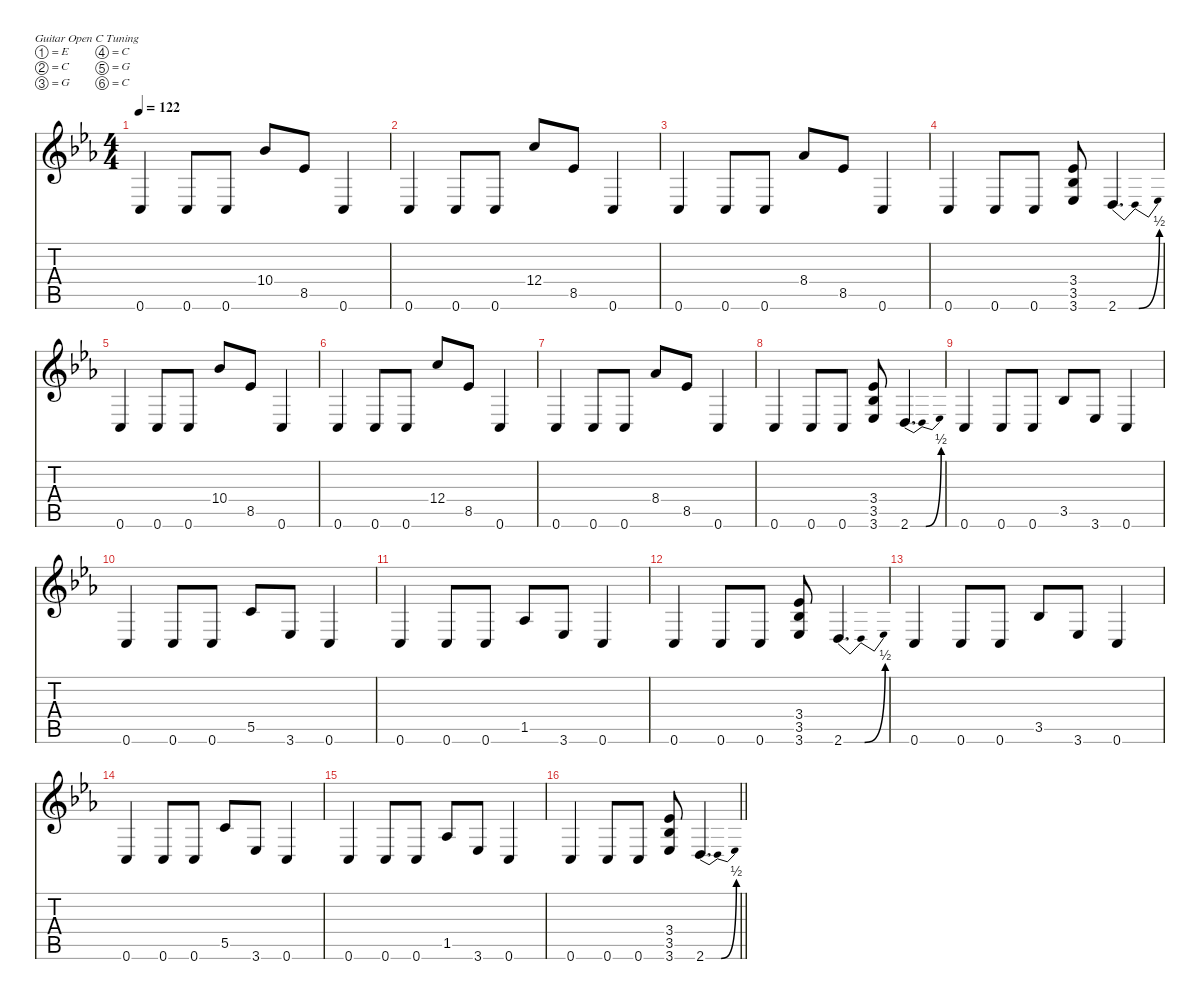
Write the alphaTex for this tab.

\defaultSystemsLayout 4
\hideDynamics
\bracketExtendMode nobrackets
\singleTrackTrackNamePolicy hidden
\multiTrackTrackNamePolicy hidden
\firstSystemTrackNameMode fullname
\firstSystemTrackNameOrientation horizontal
\otherSystemsTrackNameOrientation horizontal
\track ("Guitar 1" "dist.guit.") {instrument distortionguitar}
\staff {score tabs}
\tuning (E4 C4 G3 C3 G2 C2)
\ts (4 4)
\tempo 122
\clef g2
\ks cminor
0.6{acc forcenatural}.4{dy f beam Up} 0.6{acc forcenatural}.8{beam Up} 0.6{acc forcenatural}.8{beam Up} 10.4{acc b}.8{beam Up} 8.5{acc b}.8{beam Up} 0.6{acc forcenatural}.4{beam Up} |
0.6{acc forcenatural}.4{beam Up} 0.6{acc forcenatural}.8{beam Up} 0.6{acc forcenatural}.8{beam Up} 12.4{acc forcenatural}.8{beam Up} 8.5{acc b}.8{beam Up} 0.6{acc forcenatural}.4{beam Up} |
0.6{acc forcenatural}.4{beam Up} 0.6{acc forcenatural}.8{beam Up} 0.6{acc forcenatural}.8{beam Up} 8.4{acc b}.8{beam Up} 8.5{acc b}.8{beam Up} 0.6{acc forcenatural}.4{beam Up} |
0.6{acc forcenatural}.4{beam Up} 0.6{acc forcenatural}.8{beam Up} 0.6{acc forcenatural}.8{beam Up} (3.4{acc b} 3.5{acc b} 3.6{acc b}).8{beam Up} 2.6{be (bendrelease 0 0 30 2 30 2 15 0) acc forcenatural}.4{d beam Up} |
0.6{acc forcenatural}.4{beam Up} 0.6{acc forcenatural}.8{beam Up} 0.6{acc forcenatural}.8{beam Up} 10.4{acc b}.8{beam Up} 8.5{acc b}.8{beam Up} 0.6{acc forcenatural}.4{beam Up} |
0.6{acc forcenatural}.4{beam Up} 0.6{acc forcenatural}.8{beam Up} 0.6{acc forcenatural}.8{beam Up} 12.4{acc forcenatural}.8{beam Up} 8.5{acc b}.8{beam Up} 0.6{acc forcenatural}.4{beam Up} |
0.6{acc forcenatural}.4{beam Up} 0.6{acc forcenatural}.8{beam Up} 0.6{acc forcenatural}.8{beam Up} 8.4{acc b}.8{beam Up} 8.5{acc b}.8{beam Up} 0.6{acc forcenatural}.4{beam Up} |
0.6{acc forcenatural}.4{beam Up} 0.6{acc forcenatural}.8{beam Up} 0.6{acc forcenatural}.8{beam Up} (3.4{acc b} 3.5{acc b} 3.6{acc b}).8{beam Up} 2.6{be (bendrelease 0 0 30 2 30 2 15 0) acc forcenatural}.4{d beam Up} |
0.6{acc forcenatural}.4{beam Up} 0.6{acc forcenatural}.8{beam Up} 0.6{acc forcenatural}.8{beam Up} 3.5{acc b}.8{beam Up} 3.6{acc b}.8{beam Up} 0.6{acc forcenatural}.4{beam Up} |
0.6{acc forcenatural}.4{beam Up} 0.6{acc forcenatural}.8{beam Up} 0.6{acc forcenatural}.8{beam Up} 5.5{acc forcenatural}.8{beam Up} 3.6{acc b}.8{beam Up} 0.6{acc forcenatural}.4{beam Up} |
0.6{acc forcenatural}.4{beam Up} 0.6{acc forcenatural}.8{beam Up} 0.6{acc forcenatural}.8{beam Up} 1.5{acc b}.8{beam Up} 3.6{acc b}.8{beam Up} 0.6{acc forcenatural}.4{beam Up} |
0.6{acc forcenatural}.4{beam Up} 0.6{acc forcenatural}.8{beam Up} 0.6{acc forcenatural}.8{beam Up} (3.4{acc b} 3.5{acc b} 3.6{acc b}).8{beam Up} 2.6{be (bendrelease 0 0 30 2 30 2 15 0) acc forcenatural}.4{d beam Up} |
0.6{acc forcenatural}.4{beam Up} 0.6{acc forcenatural}.8{beam Up} 0.6{acc forcenatural}.8{beam Up} 3.5{acc b}.8{beam Up} 3.6{acc b}.8{beam Up} 0.6{acc forcenatural}.4{beam Up} |
0.6{acc forcenatural}.4{beam Up} 0.6{acc forcenatural}.8{beam Up} 0.6{acc forcenatural}.8{beam Up} 5.5{acc forcenatural}.8{beam Up} 3.6{acc b}.8{beam Up} 0.6{acc forcenatural}.4{beam Up} |
0.6{acc forcenatural}.4{beam Up} 0.6{acc forcenatural}.8{beam Up} 0.6{acc forcenatural}.8{beam Up} 1.5{acc b}.8{beam Up} 3.6{acc b}.8{beam Up} 0.6{acc forcenatural}.4{beam Up} |
\barLineRight lightlight
0.6{acc forcenatural}.4{beam Up} 0.6{acc forcenatural}.8{beam Up} 0.6{acc forcenatural}.8{beam Up} (3.4{acc b} 3.5{acc b} 3.6{acc b}).8{beam Up} 2.6{be (bendrelease 0 0 30 2 30 2 15 0) acc forcenatural}.4{d beam Up}
